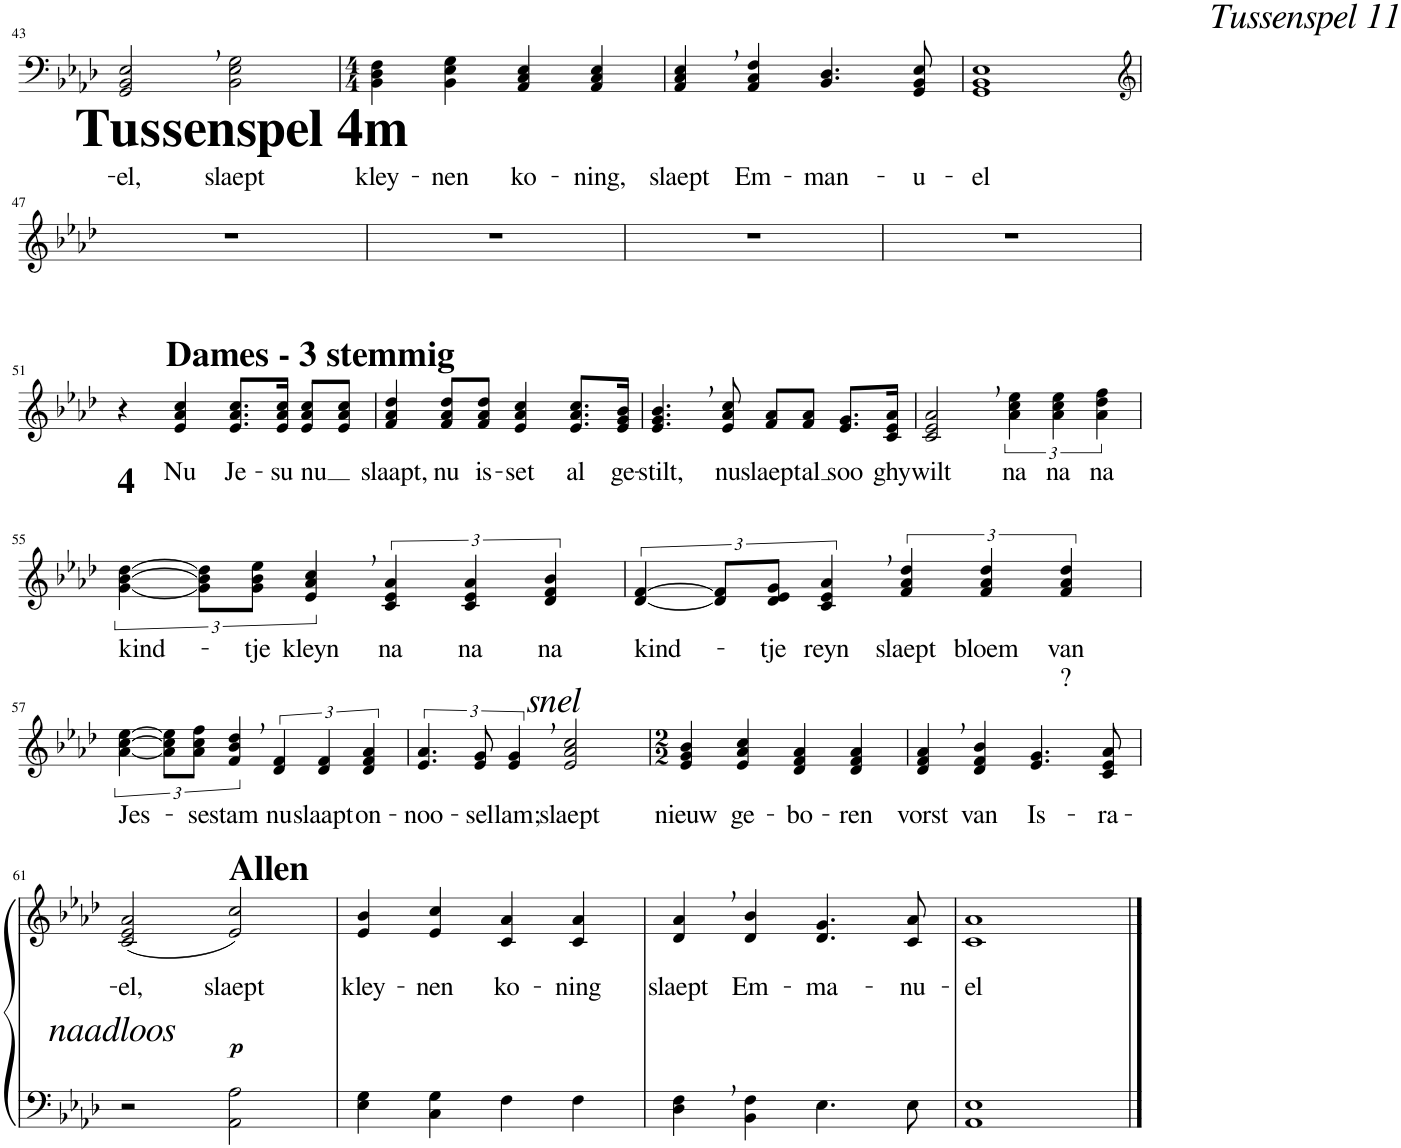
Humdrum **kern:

**kern	**kern	**text	**text	**dynam
*part1	*part1	*part1	*part1	*part1
*staff2	*staff1	*staff1	*staff1	*staff1/2
*I"Piano	*	*	*	*
*I'Pno.	*	*	*	*
!!LO:PB:g=z
*clefF4	*clefF4	*	*	*
*k[b-e-a-d-]	*k[b-e-a-d-]	*	*	*
*M2/2	*M2/2	*	*	*
=43	=43	=43	=43	=43
!	!LO:TX:b:B:t=Tussenspel 4m	!	!	!
!	!	!LO:LY:b	!	!
1r	2GG/, 2BB-/, 2E-/,	-el,	.	.
!	!	!LO:LY:b	!	!
.	2BB-\ 2E-\ 2G\	slaept	.	.
=44	=44	=44	=44	=44
*M4/4	*M4/4	*	*	*
!	!	!LO:LY:b	!	!
1r	4BB-\ 4D-\ 4F\	kley-	.	.
!	!	!LO:LY:b	!	!
.	4BB-\ 4E-\ 4G\	-nen	.	.
!	!	!LO:LY:b	!	!
.	4AA-/ 4C/ 4E-/	ko-	.	.
!	!	!LO:LY:b	!	!
.	4AA-/ 4C/ 4E-/	-ning,	.	.
=45	=45	=45	=45	=45
!	!	!LO:LY:b	!	!
1r	4AA-/, 4C/, 4E-/,	slaept	.	.
!	!	!LO:LY:b	!	!
.	4AA-/ 4C/ 4F/	Em-	.	.
!	!	!LO:LY:b	!	!
.	4.BB-/ 4.D-/	-man-	.	.
!	!	!LO:LY:b	!	!
.	8GG/ 8BB-/ 8E-/	-u-	.	.
=46	=46	=46	=46	=46
!	!LO:TX:a:i:t=Tussenspel 11	!	!	!
!	!	!LO:LY:b	!	!
1r	1GG 1BB- 1E-	-el	.	.
!!LO:LB:g=z
=47	=47	=47	=47	=47
*	*clefG2	*	*	*
1r	1r	.	.	.
=48	=48	=48	=48	=48
1r	1r	.	.	.
=49	=49	=49	=49	=49
1r	1r	.	.	.
=50	=50	=50	=50	=50
1r	1r	.	.	.
!!LO:LB:g=z
=51	=51	=51	=51	=51
1r	4r	.	.	.
!	!LO:TX:a:B:t=Dames - 3 stemmig	!	!	!
!	!	!LO:LY:b	!	!
.	4e-/ 4a-/ 4cc/	Nu	.	.
!	!	!LO:LY:b	!	!
.	8.e-/ 8.a-/ 8.cc/L	Je-	.	.
!	!	!LO:LY:b	!	!
.	16e-/ 16a-/ 16cc/Jk	su	.	.
!	!	!LO:LY:b	!	!
.	8e-/ 8a-/ 8cc/L	nu	.	.
.	8e-/ 8a-/ 8cc/J	.	.	.
=52	=52	=52	=52	=52
!	!	!LO:LY:b	!	!
1r	4f/ 4a-/ 4dd-/	slaapt,	.	.
!	!	!LO:LY:b	!	!
.	8f/ 8a-/ 8dd-/L	nu	.	.
!	!	!LO:LY:b	!	!
.	8f/ 8a-/ 8dd-/J	is-	.	.
!	!	!LO:LY:b	!	!
.	4e-/ 4a-/ 4cc/	-set	.	.
!	!	!LO:LY:b	!	!
.	8.e-/ 8.a-/ 8.cc/L	al	.	.
!	!	!LO:LY:b	!	!
.	16e-/ 16g/ 16b-/Jk	ge-	.	.
=53	=53	=53	=53	=53
!	!	!LO:LY:b	!	!
1r	4.e-/, 4.g/, 4.b-/,	-stilt,	.	.
!	!	!LO:LY:b	!	!
.	8e-/ 8a-/ 8cc/	nu	.	.
!	!	!LO:LY:b	!	!
.	8f/ 8a-/L	slaept	.	.
!	!	!LO:LY:b	!	!
.	8f/ 8a-/J	al	.	.
!	!	!LO:LY:b	!	!
.	8.e-/ 8.g/L	soo	.	.
!	!	!LO:LY:b	!	!
.	16c/ 16e-/ 16a-/Jk	ghy	.	.
=54	=54	=54	=54	=54
!	!	!LO:LY:b	!	!
1r	2c/, 2e-/, 2a-/,	wilt	.	.
!	!	!LO:LY:b	!	!
.	6a-\ 6cc\ 6ee-\	na	.	.
!	!	!LO:LY:b	!	!
.	6a-\ 6cc\ 6ee-\	na	.	.
!	!	!LO:LY:b	!	!
.	6a-\ 6dd-\ 6ff\	na	.	.
!!LO:LB:g=z
=55	=55	=55	=55	=55
!	!LO:TX:a:B:t=4	!	!	!
!	!	!LO:LY:b	!	!
1r	[6g\ [6b-\ [6dd-\	kind-	.	.
.	12g\] 12b-\] 12dd-\]L	.	.	.
!	!	!LO:LY:b	!	!
.	12g\ 12b-\ 12ee-\J	tje	.	.
!	!	!LO:LY:b	!	!
.	6e-/, 6a-/, 6cc/,	kleyn	.	.
!	!	!LO:LY:b	!	!
.	6c/ 6e-/ 6a-/	na	.	.
!	!	!LO:LY:b	!	!
.	6c/ 6e-/ 6a-/	na	.	.
!	!	!LO:LY:b	!	!
.	6d-/ 6f/ 6b-/	na	.	.
=56	=56	=56	=56	=56
!	!	!LO:LY:b	!	!
1r	[6d-/ [6f/	kind-	.	.
.	12d-/] 12f/]L	.	.	.
!	!	!LO:LY:b	!	!
.	12d-/ 12e-/ 12g/J	tje	.	.
!	!	!LO:LY:b	!	!
.	6c/, 6e-/, 6a-/,	reyn	.	.
!	!	!LO:LY:b	!	!
.	6f/ 6a-/ 6dd-/	slaept	.	.
!	!	!LO:LY:b	!	!
.	6f/ 6a-/ 6dd-/	bloem	.	.
!	!	!LO:LY:b	!LO:LY:b	!
.	6f/ 6a-/ 6dd-/	van	?	.
!!LO:LB:g=z
=57	=57	=57	=57	=57
!	!	!LO:LY:b	!	!
1r	[6a-\ [6cc\ [6ee-\	Jes-	.	.
.	12a-\] 12cc\] 12ee-\]L	.	.	.
!	!	!LO:LY:b	!	!
.	12a-\ 12cc\ 12ff\J	-se	.	.
!	!	!LO:LY:b	!	!
.	6f/, 6b-/, 6dd-/,	stam	.	.
!	!	!LO:LY:b	!	!
.	6d-/ 6f/	nu	.	.
!	!	!LO:LY:b	!	!
.	6d-/ 6f/	slaapt	.	.
!	!	!LO:LY:b	!	!
.	6d-/ 6f/ 6a-/	on-	.	.
=58	=58	=58	=58	=58
!	!	!LO:LY:b	!	!
1r	6.e-/ 6.a-/	noo-	.	.
!	!	!LO:LY:b	!	!
.	12e-/ 12g/	-sel	.	.
!	!	!LO:LY:b	!	!
.	6e-/, 6g/,	lam;	.	.
!	!LO:TX:a:i:t=snel	!	!	!
!	!	!LO:LY:b	!	!
.	2e-/ 2a-/ 2cc/	slaept	.	.
=59	=59	=59	=59	=59
*M2/2	*M2/2	*	*	*
!	!	!LO:LY:b	!	!
1r	4e-/ 4g/ 4b-/	nieuw	.	.
!	!	!LO:LY:b	!	!
.	4e-/ 4a-/ 4cc/	ge-	.	.
!	!	!LO:LY:b	!	!
.	4d-/ 4f/ 4a-/	-bo-	.	.
!	!	!LO:LY:b	!	!
.	4d-/ 4f/ 4a-/	-ren	.	.
=60	=60	=60	=60	=60
!	!	!LO:LY:b	!	!
1r	4d-/, 4f/, 4a-/,	vorst	.	.
!	!	!LO:LY:b	!	!
.	4d-/ 4f/ 4b-/	van	.	.
!	!	!LO:LY:b	!	!
.	4.e-/ 4.g/	Is-	.	.
!	!	!LO:LY:b	!	!
.	8c/ 8e-/ 8a-/	-ra-	.	.
!!LO:LB:g=z
=61	=61	=61	=61	=61
!LO:TX:a:i:t=naadloos	!	!	!	!
!	!	!LO:LY:b	!	!
2r	(2c/ 2e-/ 2a-/	-el,	.	.
!	!LO:TX:a:B:t=Allen	!	!	!
!	!	!LO:LY:b	!	!LO:DY:b
2AA-\ 2A-\	2e-/ 2cc/)	slaept	.	p
=62	=62	=62	=62	=62
!	!	!LO:LY:b	!	!
4E-\ 4G\	4e-/ 4b-/	kley-	.	.
!	!	!LO:LY:b	!	!
4C\ 4G\	4e-/ 4cc/	-nen	.	.
!	!	!LO:LY:b	!	!
4F\	4c/ 4a-/	ko-	.	.
!	!	!LO:LY:b	!	!
4F\	4c/ 4a-/	-ning	.	.
=63	=63	=63	=63	=63
!	!	!LO:LY:b	!	!
4D-\, 4F\,	4d-/, 4a-/,	slaept	.	.
!	!	!LO:LY:b	!	!
4BB-\ 4F\	4d-/ 4b-/	Em-	.	.
!	!	!LO:LY:b	!	!
4.E-\	4.d-/ 4.g/	-ma-	.	.
!	!	!LO:LY:b	!	!
8E-\	8c/ 8a-/	-nu-	.	.
=64	=64	=64	=64	=64
!	!	!LO:LY:b	!	!
1AA- 1E-	1c 1a-	-el	.	.
==	==	==	==	==
*-	*-	*-	*-	*-
